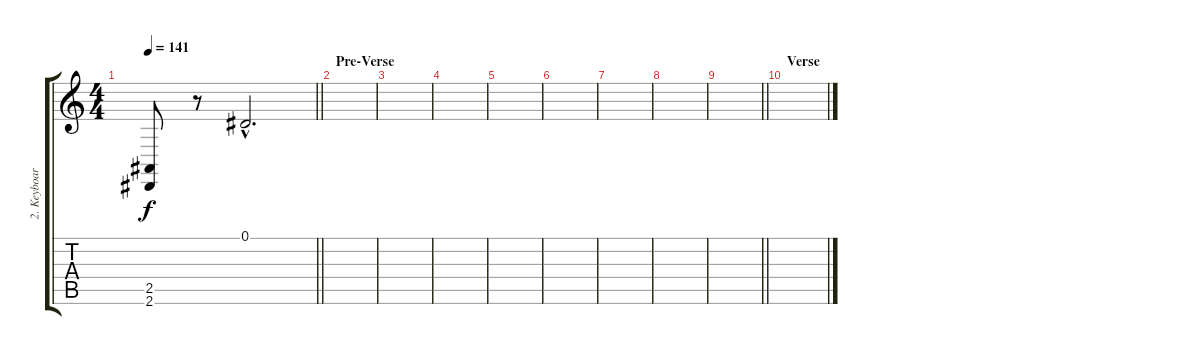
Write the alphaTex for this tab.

\track ("2. Keyboard" "2. Keyboar") {instrument lead8bassandlead}
\staff {score tabs}
\tuning (Eb4 Bb3 Gb3 Db3 Ab2 Db2) {hide}
\ts (4 4)
\tempo 141
\clef g2
\barLineRight lightlight
\ks c
(2.5 2.6).8{dy f} r.8 0.1{hac}.2{d instrument reversecymbal} |
\section ("" "Pre-Verse")
|
|
|
|
|
|
|
\barLineRight lightlight
|
\section ("" "Verse")
